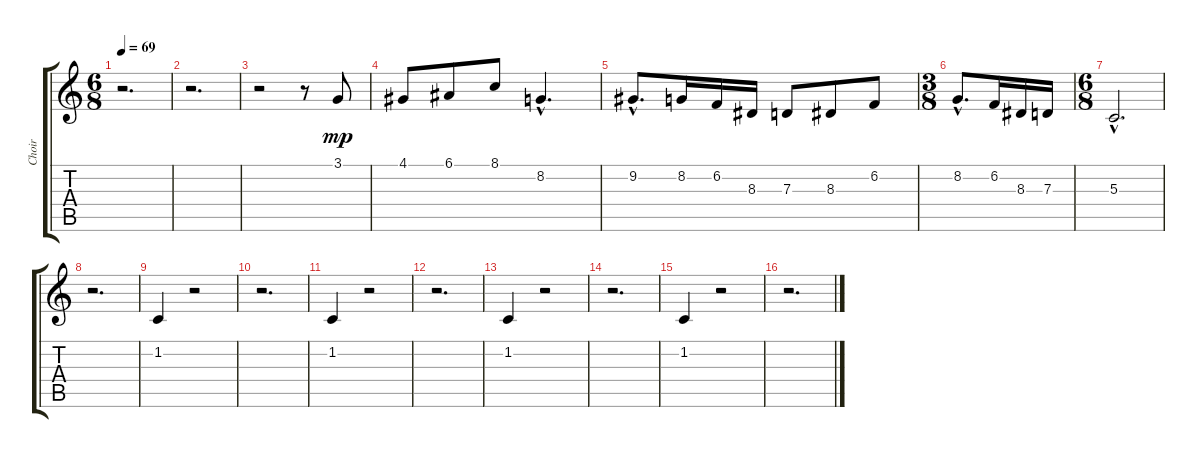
\track ("Choir" "Choir") {instrument choiraahs}
\staff {score tabs}
\tuning (E4 B3 G3 D3 A2 E2) {hide}
\ts (6 8)
\tempo 69
\clef g2
\ks c
r.2{d dy mp} |
r.2{d} |
r.2 r.8 3.1.8 |
4.1.8 6.1.8 8.1.8 8.2{hac}.4{d} |
9.2{hac}.8{d} 8.2.16 6.2.16 8.3.16 7.3.8 8.3.8 6.2.8 |
\ts (3 8)
8.2{hac}.8{d} 6.2.16 8.3.16 7.3.16 |
\ts (6 8)
5.3{hac}.2{d} |
r.2{d} |
1.2.4 r.2 |
r.2{d} |
1.2.4 r.2 |
r.2{d} |
1.2.4 r.2 |
r.2{d} |
1.2.4 r.2 |
r.2{d}
